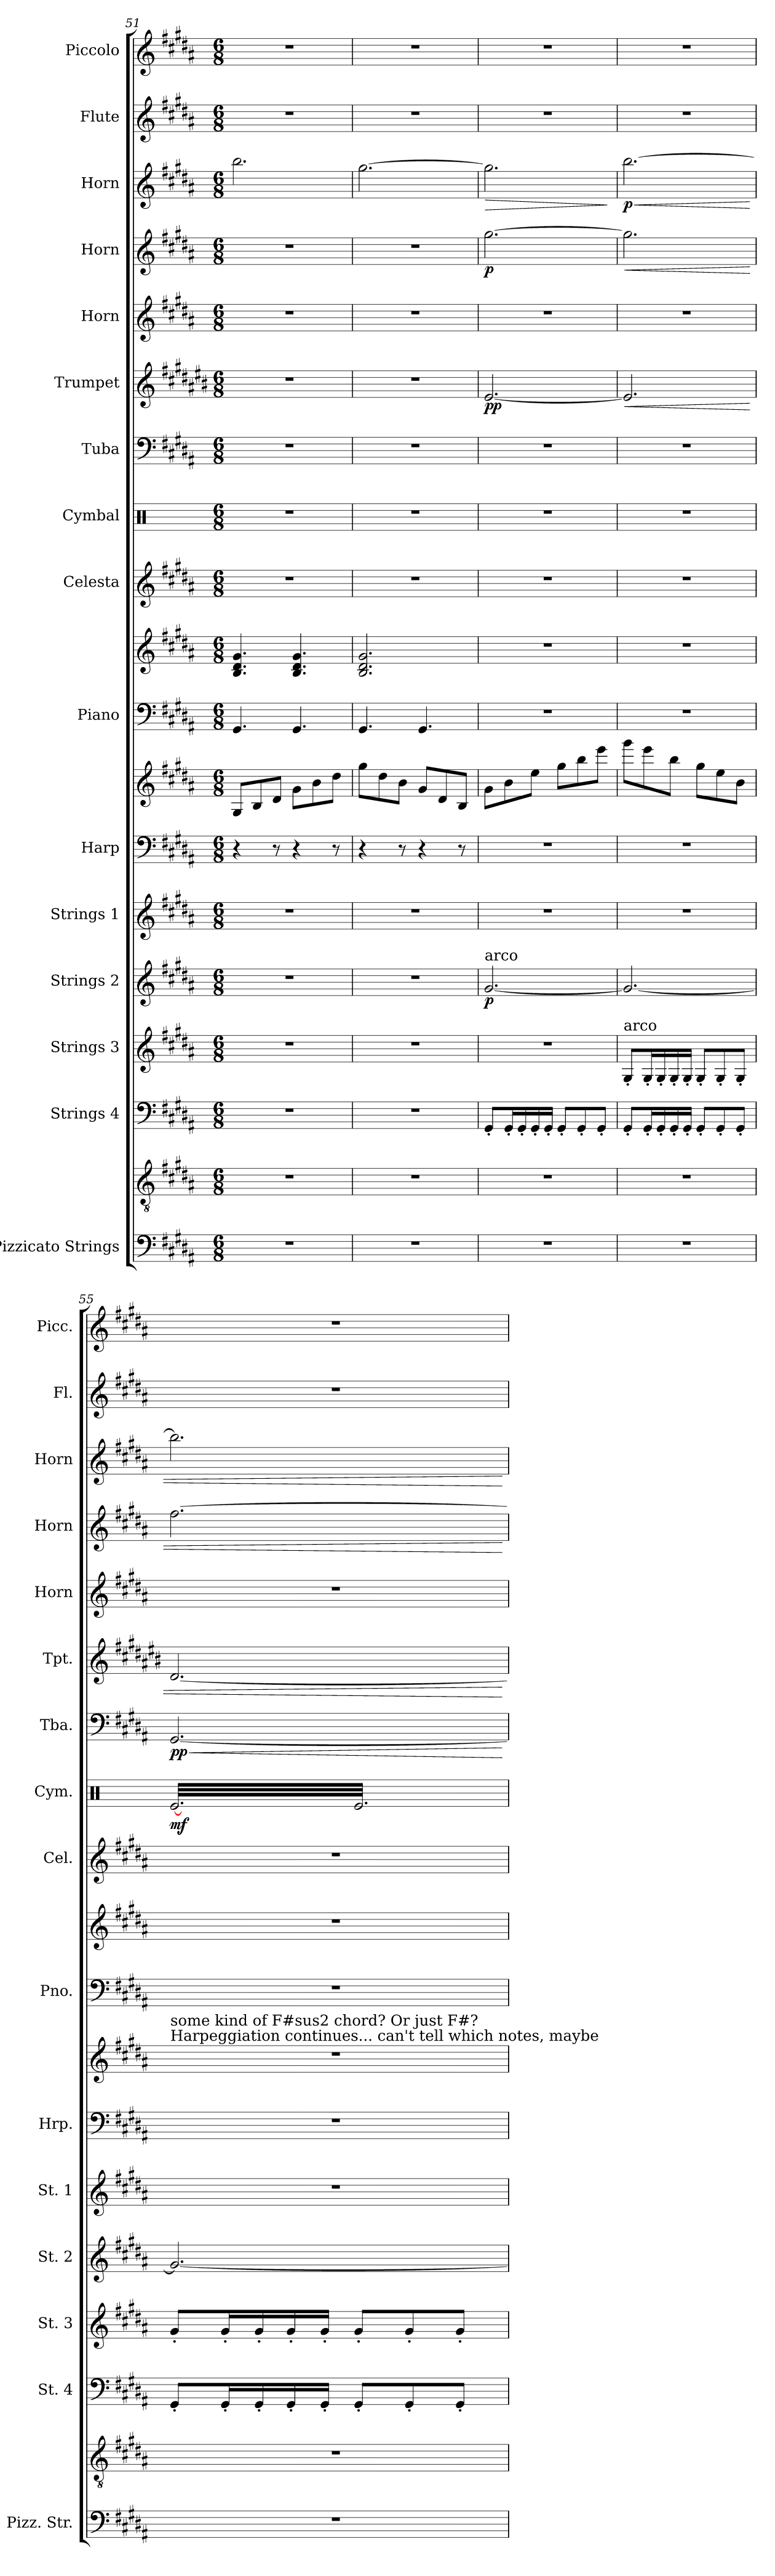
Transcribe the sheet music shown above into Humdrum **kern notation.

**kern	**kern	**kern	**kern	**kern	**dynam	**kern	**kern	**kern	**kern	**kern	**kern	**kern	**dynam	**kern	**dynam	**kern	**dynam	**kern	**kern	**dynam	**kern	**dynam	**kern	**kern
*part16	*part16	*part15	*part14	*part13	*part13	*part12	*part11	*part11	*part10	*part10	*part9	*part8	*part8	*part7	*part7	*part6	*part6	*part5	*part4	*part4	*part3	*part3	*part2	*part1
*staff19	*staff18	*staff17	*staff16	*staff15	*staff15	*staff14	*staff13	*staff12	*staff11	*staff10	*staff9	*staff8	*staff8	*staff7	*staff7	*staff6	*staff6	*staff5	*staff4	*staff4	*staff3	*staff3	*staff2	*staff1
*I"Pizzicato Strings	*	*I"Strings 4	*I"Strings 3	*I"Strings 2	*	*I"Strings 1	*I"Harp	*	*I"Piano	*	*I"Celesta	*I"Cymbal	*	*I"Tuba	*	*I"Trumpet	*	*I"Horn	*I"Horn	*	*I"Horn	*	*I"Flute	*I"Piccolo
*I'Pizz. Str.	*	*I'St. 4	*I'St. 3	*I'St. 2	*	*I'St. 1	*I'Hrp.	*	*I'Pno.	*	*I'Cel.	*I'Cym.	*	*I'Tba.	*	*I'Tpt.	*	*I'Horn	*I'Horn	*	*I'Horn	*	*I'Fl.	*I'Picc.
*clefF4	*clefGv2	*clefF4	*clefG2	*clefG2	*	*clefG2	*clefF4	*clefG2	*clefF4	*clefG2	*clefG2	*clefX	*	*clefF4	*	*clefG2	*	*clefG2	*clefG2	*	*clefG2	*	*clefG2	*clefG2
*	*	*	*	*	*	*	*	*	*	*	*ITrd-7c-12	*	*	*	*	*ITrd1c2	*	*ITrd7c12	*ITrd7c12	*	*ITrd7c12	*	*	*ITrd-7c-12
*k[f#c#g#d#a#]	*k[f#c#g#d#a#]	*k[f#c#g#d#a#]	*k[f#c#g#d#a#]	*k[f#c#g#d#a#]	*	*k[f#c#g#d#a#]	*k[f#c#g#d#a#]	*k[f#c#g#d#a#]	*k[f#c#g#d#a#]	*k[f#c#g#d#a#]	*k[f#c#g#d#a#]	*k[]	*	*k[f#c#g#d#a#]	*	*k[f#c#g#d#a#]	*	*k[f#c#g#d#a#]	*k[f#c#g#d#a#]	*	*k[f#c#g#d#a#]	*	*k[f#c#g#d#a#]	*k[f#c#g#d#a#]
*M6/8	*M6/8	*M6/8	*M6/8	*M6/8	*	*M6/8	*M6/8	*M6/8	*M6/8	*M6/8	*M6/8	*M6/8	*	*M6/8	*	*M6/8	*	*M6/8	*M6/8	*	*M6/8	*	*M6/8	*M6/8
=51	=51	=51	=51	=51	=51	=51	=51	=51	=51	=51	=51	=51	=51	=51	=51	=51	=51	=51	=51	=51	=51	=51	=51	=51
2.r	2.r	2.r	2.r	2.r	.	2.r	4r	8G#/L	4.GG#/	4.B/ 4.d#/ 4.g#/	2.r	2.r	.	2.r	.	2.r	.	2.r	2.r	.	2.b\	.	2.r	2.r
.	.	.	.	.	.	.	.	8B/	.	.	.	.	.	.	.	.	.	.	.	.	.	.	.	.
.	.	.	.	.	.	.	8r	8d#/J	.	.	.	.	.	.	.	.	.	.	.	.	.	.	.	.
.	.	.	.	.	.	.	4r	8g#\L	4.GG#/	4.B/ 4.d#/ 4.g#/	.	.	.	.	.	.	.	.	.	.	.	.	.	.
.	.	.	.	.	.	.	.	8b\	.	.	.	.	.	.	.	.	.	.	.	.	.	.	.	.
.	.	.	.	.	.	.	8r	8dd#\J	.	.	.	.	.	.	.	.	.	.	.	.	.	.	.	.
=52	=52	=52	=52	=52	=52	=52	=52	=52	=52	=52	=52	=52	=52	=52	=52	=52	=52	=52	=52	=52	=52	=52	=52	=52
2.r	2.r	2.r	2.r	2.r	.	2.r	4r	8gg#\L	4.GG#/	2.B/ 2.d#/ 2.g#/	2.r	2.r	.	2.r	.	2.r	.	2.r	2.r	.	[2.g#\	.	2.r	2.r
.	.	.	.	.	.	.	.	8dd#\	.	.	.	.	.	.	.	.	.	.	.	.	.	.	.	.
.	.	.	.	.	.	.	8r	8b\J	.	.	.	.	.	.	.	.	.	.	.	.	.	.	.	.
.	.	.	.	.	.	.	4r	8g#/L	4.GG#/	.	.	.	.	.	.	.	.	.	.	.	.	.	.	.
.	.	.	.	.	.	.	.	8d#/	.	.	.	.	.	.	.	.	.	.	.	.	.	.	.	.
.	.	.	.	.	.	.	8r	8B/J	.	.	.	.	.	.	.	.	.	.	.	.	.	.	.	.
!!LO:LB:g=z
=53	=53	=53	=53	=53	=53	=53	=53	=53	=53	=53	=53	=53	=53	=53	=53	=53	=53	=53	=53	=53	=53	=53	=53	=53
!	!	!	!	!LO:TX:a:t=arco	!	!	!	!	!	!	!	!	!	!	!	!	!	!	!	!	!	!	!	!
!	!	!	!	!	!LO:DY:b	!	!	!	!	!	!	!	!	!	!	!	!LO:DY:b	!	!	!LO:DY:b	!	!LO:HP:b	!	!
2.r	2.r	8GG#'/L	2.r	[2.g#/	p	2.r	2.r	8g#\L	2.r	2.r	2.r	2.r	.	2.r	.	[2.d#/	pp	2.r	[2.g#\	p	2.g#\]	>	2.r	2.r
.	.	16GG#'/L	.	.	.	.	.	8b\	.	.	.	.	.	.	.	.	.	.	.	.	.	.	.	.
.	.	16GG#'/	.	.	.	.	.	.	.	.	.	.	.	.	.	.	.	.	.	.	.	.	.	.
.	.	16GG#'/	.	.	.	.	.	8ee\J	.	.	.	.	.	.	.	.	.	.	.	.	.	.	.	.
.	.	16GG#'/JJ	.	.	.	.	.	.	.	.	.	.	.	.	.	.	.	.	.	.	.	.	.	.
.	.	8GG#'/L	.	.	.	.	.	8gg#\L	.	.	.	.	.	.	.	.	.	.	.	.	.	.	.	.
.	.	8GG#'/	.	.	.	.	.	8bb\	.	.	.	.	.	.	.	.	.	.	.	.	.	.	.	.
.	.	8GG#'/J	.	.	.	.	.	8eee\J	.	.	.	.	.	.	.	.	.	.	.	.	.	.	.	.
.	.	.	.	.	.	.	.	.	.	.	.	.	.	.	.	.	.	.	.	.	.	]	.	.
=54	=54	=54	=54	=54	=54	=54	=54	=54	=54	=54	=54	=54	=54	=54	=54	=54	=54	=54	=54	=54	=54	=54	=54	=54
!	!	!	!LO:TX:a:t=arco	!	!	!	!	!	!	!	!	!	!	!	!	!	!	!	!	!	!	!	!	!
!	!	!	!	!	!	!	!	!	!	!	!	!	!	!	!	!	!LO:HP:b	!	!	!LO:HP:b	!	!LO:HP:b	!	!
!	!	!	!	!	!	!	!	!	!	!	!	!	!	!	!	!	!	!	!	!	!	!LO:DY:n=1:b	!	!
2.r	2.r	8GG#'/L	8G#'/L	2.g#/_	.	2.r	2.r	8ggg#\L	2.r	2.r	2.r	2.r	.	2.r	.	2.d#/]	<	2.r	2.g#\]	<	[2.b\	< p	2.r	2.r
.	.	16GG#'/L	16G#'/L	.	.	.	.	8eee\	.	.	.	.	.	.	.	.	.	.	.	.	.	.	.	.
.	.	16GG#'/	16G#'/	.	.	.	.	.	.	.	.	.	.	.	.	.	.	.	.	.	.	.	.	.
.	.	16GG#'/	16G#'/	.	.	.	.	8bb\J	.	.	.	.	.	.	.	.	.	.	.	.	.	.	.	.
.	.	16GG#'/JJ	16G#'/JJ	.	.	.	.	.	.	.	.	.	.	.	.	.	.	.	.	.	.	.	.	.
.	.	8GG#'/L	8G#'/L	.	.	.	.	8gg#\L	.	.	.	.	.	.	.	.	.	.	.	.	.	.	.	.
.	.	8GG#'/	8G#'/	.	.	.	.	8ee\	.	.	.	.	.	.	.	.	.	.	.	.	.	.	.	.
.	.	8GG#'/J	8G#'/J	.	.	.	.	8b\J	.	.	.	.	.	.	.	.	.	.	.	.	.	.	.	.
=55	=55	=55	=55	=55	=55	=55	=55	=55	=55	=55	=55	=55	=55	=55	=55	=55	=55	=55	=55	=55	=55	=55	=55	=55
!	!	!	!	!	!	!	!	!LO:TX:a:t=Harpeggiation continues... can't tell which notes, maybe	!	!	!	!	!	!	!	!	!	!	!	!	!	!	!	!
!	!	!	!	!	!	!	!	!LO:TX:a:t=some kind of F#sus2 chord? Or just F#?	!	!	!	!	!	!	!	!	!	!	!	!	!	!	!	!
!	!	!	!	!	!	!	!	!	!	!	!	!	!LO:DY:b	!	!LO:HP:b	!	!	!	!	!	!	!	!	!
!	!	!	!	!	!	!	!	!	!	!	!	!	!	!	!LO:DY:n=1:b	!	!	!	!	!	!	!	!	!
*	*	*	*	*	*	*	*	*	*	*	*	*tremolo	*	*	*	*	*	*	*	*	*	*	*	*
2.r	2.r	8GG#'/L	8g#'/L	2.g#/_	.	2.r	2.r	2.r	2.r	2.r	2.r	[32Re/LLL	mf	[2.GG#/	< pp	[2.c#/	.	2.r	[2.f#\	.	2.b\]	.	2.r	2.r
.	.	.	.	.	.	.	.	.	.	.	.	32Re/	.	.	.	.	.	.	.	.	.	.	.	.
.	.	.	.	.	.	.	.	.	.	.	.	32Re/	.	.	.	.	.	.	.	.	.	.	.	.
.	.	.	.	.	.	.	.	.	.	.	.	32Re/	.	.	.	.	.	.	.	.	.	.	.	.
.	.	16GG#'/L	16g#'/L	.	.	.	.	.	.	.	.	32Re/	.	.	.	.	.	.	.	.	.	.	.	.
.	.	.	.	.	.	.	.	.	.	.	.	32Re/	.	.	.	.	.	.	.	.	.	.	.	.
.	.	16GG#'/	16g#'/	.	.	.	.	.	.	.	.	32Re/	.	.	.	.	.	.	.	.	.	.	.	.
.	.	.	.	.	.	.	.	.	.	.	.	32Re/	.	.	.	.	.	.	.	.	.	.	.	.
.	.	16GG#'/	16g#'/	.	.	.	.	.	.	.	.	32Re/	.	.	.	.	.	.	.	.	.	.	.	.
.	.	.	.	.	.	.	.	.	.	.	.	32Re/	.	.	.	.	.	.	.	.	.	.	.	.
.	.	16GG#'/JJ	16g#'/JJ	.	.	.	.	.	.	.	.	32Re/	.	.	.	.	.	.	.	.	.	.	.	.
.	.	.	.	.	.	.	.	.	.	.	.	32Re/	.	.	.	.	.	.	.	.	.	.	.	.
.	.	8GG#'/L	8g#'/L	.	.	.	.	.	.	.	.	32Re/	.	.	.	.	.	.	.	.	.	.	.	.
.	.	.	.	.	.	.	.	.	.	.	.	32Re/	.	.	.	.	.	.	.	.	.	.	.	.
.	.	.	.	.	.	.	.	.	.	.	.	32Re/	.	.	.	.	.	.	.	.	.	.	.	.
.	.	.	.	.	.	.	.	.	.	.	.	32Re/	.	.	.	.	.	.	.	.	.	.	.	.
.	.	8GG#'/	8g#'/	.	.	.	.	.	.	.	.	32Re/	.	.	.	.	.	.	.	.	.	.	.	.
.	.	.	.	.	.	.	.	.	.	.	.	32Re/	.	.	.	.	.	.	.	.	.	.	.	.
.	.	.	.	.	.	.	.	.	.	.	.	32Re/	.	.	.	.	.	.	.	.	.	.	.	.
.	.	.	.	.	.	.	.	.	.	.	.	32Re/	.	.	.	.	.	.	.	.	.	.	.	.
.	.	8GG#'/J	8g#'/J	.	.	.	.	.	.	.	.	32Re/	.	.	.	.	.	.	.	.	.	.	.	.
.	.	.	.	.	.	.	.	.	.	.	.	32Re/	.	.	.	.	.	.	.	.	.	.	.	.
.	.	.	.	.	.	.	.	.	.	.	.	32Re/	.	.	.	.	.	.	.	.	.	.	.	.
.	.	.	.	.	.	.	.	.	.	.	.	32Re/JJJ	.	.	.	.	.	.	.	.	.	.	.	.
*	*	*	*	*	*	*	*	*	*	*	*	*Xtremolo	*	*	*	*	*	*	*	*	*	*	*	*
.	.	.	.	.	.	.	.	.	.	.	.	.	.	.	[	.	[	.	.	[	.	[	.	.
=	=	=	=	=	=	=	=	=	=	=	=	=	=	=	=	=	=	=	=	=	=	=	=	=
*-	*-	*-	*-	*-	*-	*-	*-	*-	*-	*-	*-	*-	*-	*-	*-	*-	*-	*-	*-	*-	*-	*-	*-	*-
